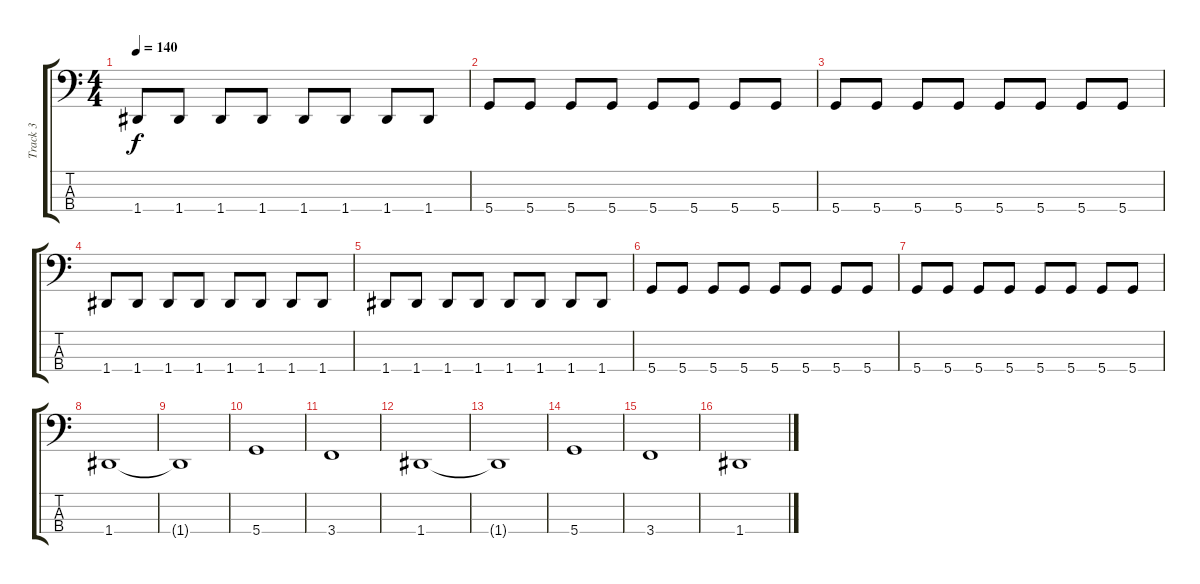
\track ("Track 3" "Track 3") {instrument electricbasspick}
\staff {score tabs}
\tuning (F2 C2 G1 D1) {hide}
\ts (4 4)
\tempo 140
\clef f4
\ks c
1.4.8{dy f} 1.4.8 1.4.8 1.4.8 1.4.8 1.4.8 1.4.8 1.4.8 |
5.4.8 5.4.8 5.4.8 5.4.8 5.4.8 5.4.8 5.4.8 5.4.8 |
5.4.8 5.4.8 5.4.8 5.4.8 5.4.8 5.4.8 5.4.8 5.4.8 |
1.4.8 1.4.8 1.4.8 1.4.8 1.4.8 1.4.8 1.4.8 1.4.8 |
1.4.8 1.4.8 1.4.8 1.4.8 1.4.8 1.4.8 1.4.8 1.4.8 |
5.4.8 5.4.8 5.4.8 5.4.8 5.4.8 5.4.8 5.4.8 5.4.8 |
5.4.8 5.4.8 5.4.8 5.4.8 5.4.8 5.4.8 5.4.8 5.4.8 |
1.4.1 |
1.4{t}.1 |
5.4.1 |
3.4.1 |
1.4.1 |
1.4{t}.1 |
5.4.1 |
3.4.1 |
1.4.1
